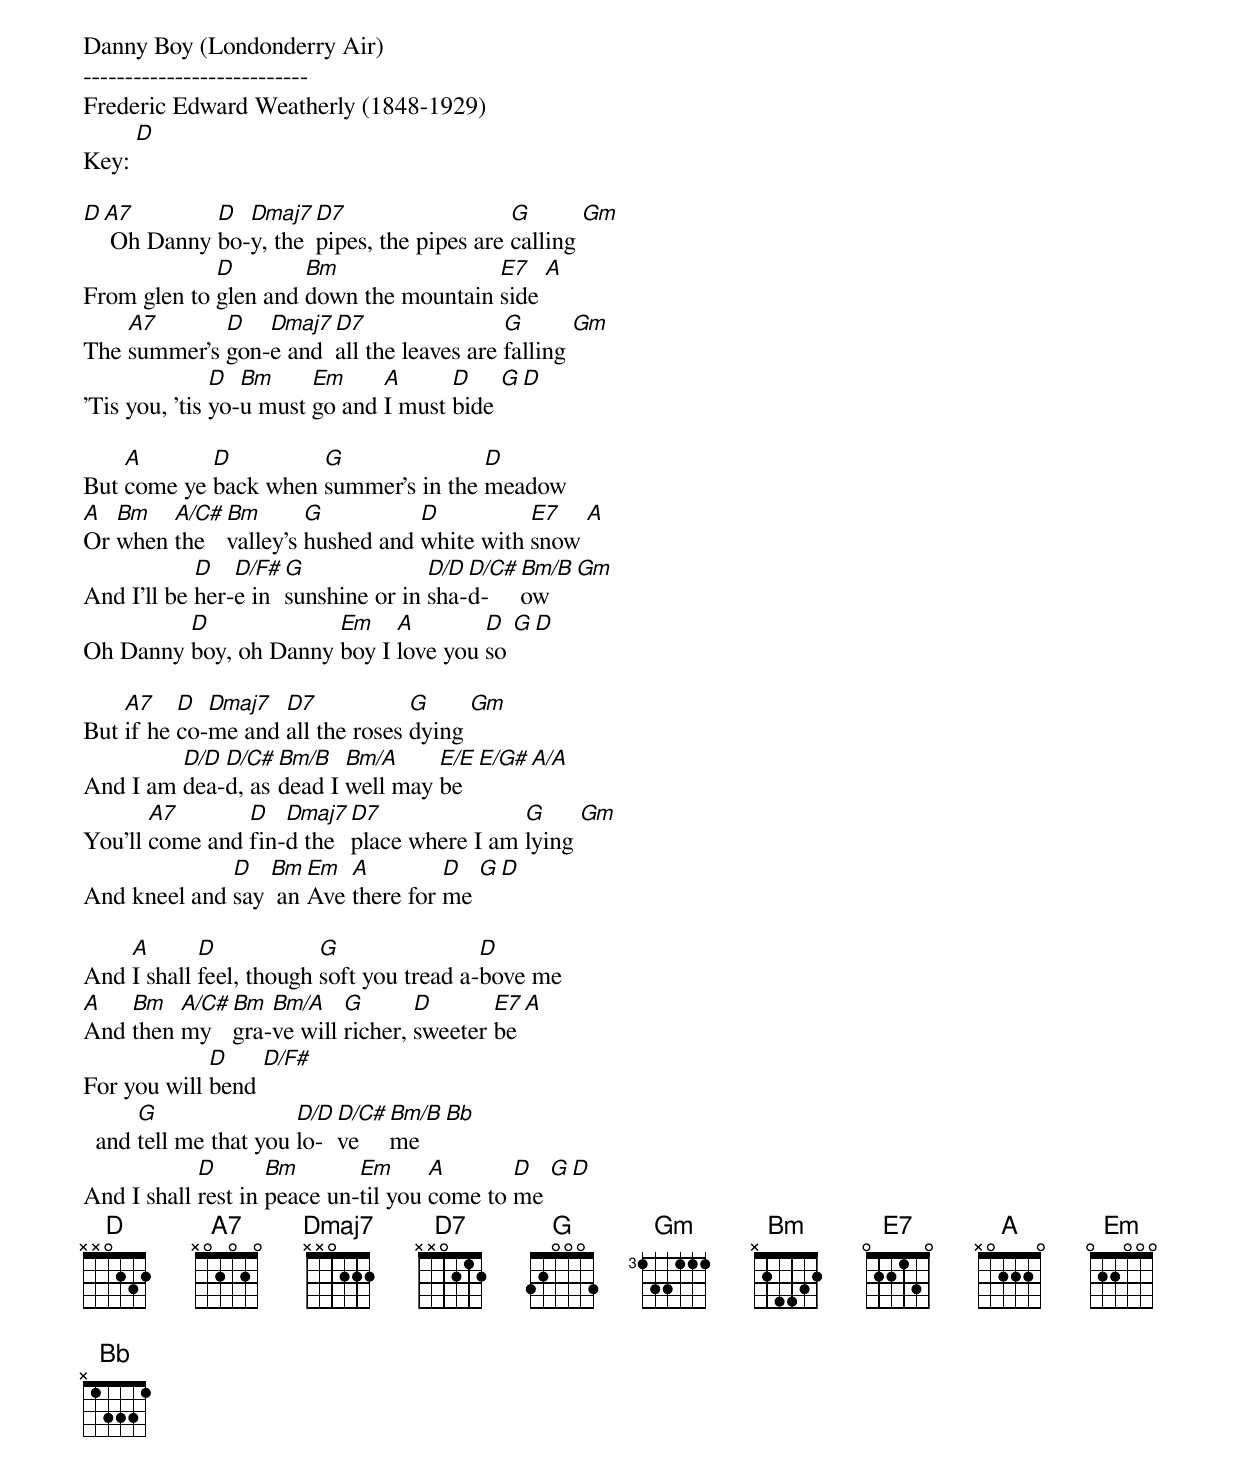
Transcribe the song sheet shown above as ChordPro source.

Danny Boy (Londonderry Air)
---------------------------
Frederic Edward Weatherly (1848-1929)
Key: [D]

[D][A7] Oh Danny [D]bo-[Dmaj7]y, the [D7]pipes, the pipes are [G]calling [Gm]
From glen to [D]glen and [Bm]down the mountain [E7]side [A]
The [A7]summer's [D]gon-[Dmaj7]e and [D7]all the leaves are [G]falling [Gm]
'Tis you, 'tis [D]yo-[Bm]u must [Em]go and [A]I must [D]bide [G][D]

But [A]come ye [D]back when [G]summer's in the [D]meadow
[A]Or [Bm]when [A/C#]the [Bm]valley's [G]hushed and [D]white with [E7]snow [A]
And I'll be [D]her-[D/F#]e in [G]sunshine or in [D/D]sha-[D/C#]d-[Bm/B]ow [Gm]
Oh Danny [D]boy, oh Danny [Em]boy I [A]love you [D]so [G][D]

But [A7]if he [D]co-[Dmaj7]me and [D7]all the roses [G]dying [Gm]
And I am [D/D]dea-[D/C#]d, as [Bm/B]dead I [Bm/A]well may [E/E]be [E/G#][A/A]
You'll [A7]come and [D]fin-[Dmaj7]d the [D7]place where I am [G]lying [Gm]
And kneel and [D]say [Bm] an [Em]Ave [A]there for [D]me [G][D]

And [A]I shall [D]feel, though [G]soft you tread a-[D]bove me
[A]And [Bm]then [A/C#]my [Bm]gra-[Bm/A]ve will [G]richer, [D]sweeter [E7]be [A]
For you will [D]bend [D/F#]
  and [G]tell me that you [D/D]lo-[D/C#]ve [Bm/B]me [Bb]
And I shall [D]rest in [Bm]peace un-[Em]til you [A]come to [D]me [G][D]
